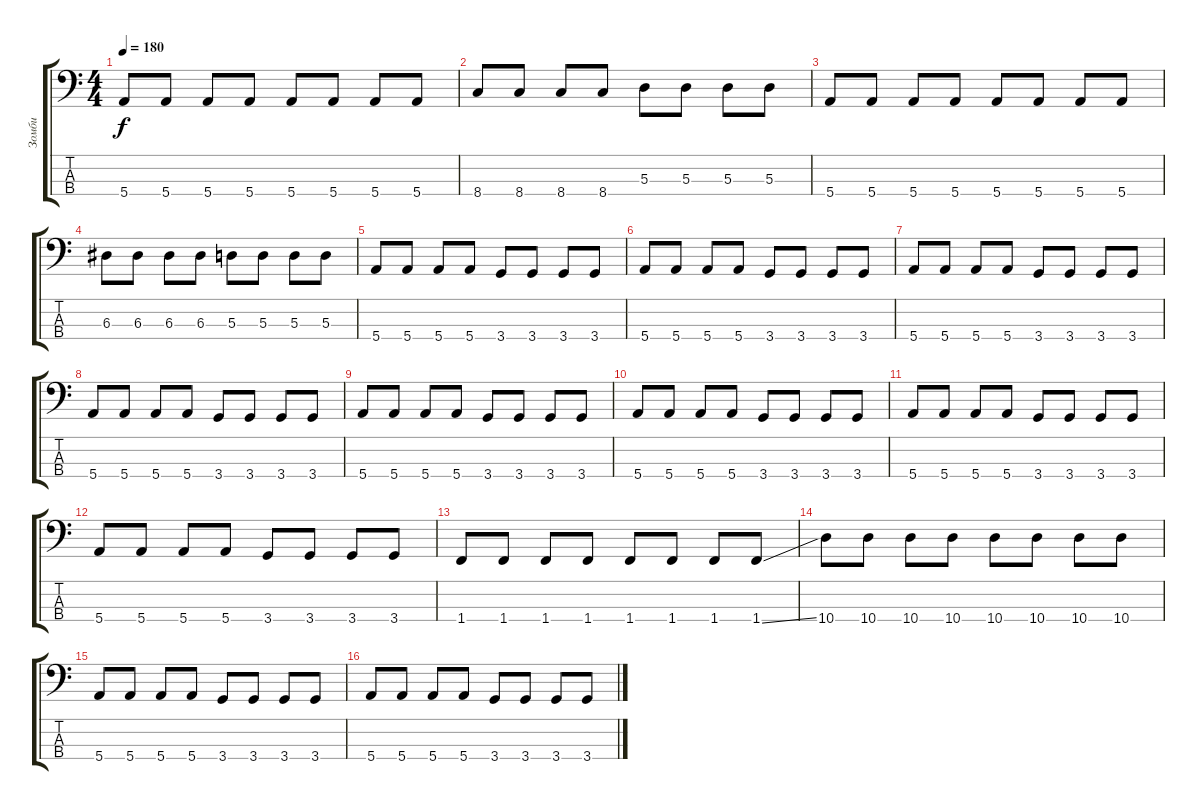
\track ("Зомби" "Зомби") {instrument slapbass2}
\staff {score tabs}
\tuning (G2 D2 A1 E1) {hide}
\ts (4 4)
\tempo 180
\clef f4
\ks c
5.4.8{dy f} 5.4.8 5.4.8 5.4.8 5.4.8 5.4.8 5.4.8 5.4.8 |
8.4.8 8.4.8 8.4.8 8.4.8 5.3.8 5.3.8 5.3.8 5.3.8 |
5.4.8 5.4.8 5.4.8 5.4.8 5.4.8 5.4.8 5.4.8 5.4.8 |
6.3.8 6.3.8 6.3.8 6.3.8 5.3.8 5.3.8 5.3.8 5.3.8 |
5.4.8 5.4.8 5.4.8 5.4.8 3.4.8 3.4.8 3.4.8 3.4.8 |
5.4.8 5.4.8 5.4.8 5.4.8 3.4.8 3.4.8 3.4.8 3.4.8 |
5.4.8 5.4.8 5.4.8 5.4.8 3.4.8 3.4.8 3.4.8 3.4.8 |
5.4.8 5.4.8 5.4.8 5.4.8 3.4.8 3.4.8 3.4.8 3.4.8 |
5.4.8 5.4.8 5.4.8 5.4.8 3.4.8 3.4.8 3.4.8 3.4.8 |
5.4.8 5.4.8 5.4.8 5.4.8 3.4.8 3.4.8 3.4.8 3.4.8 |
5.4.8 5.4.8 5.4.8 5.4.8 3.4.8 3.4.8 3.4.8 3.4.8 |
5.4.8 5.4.8 5.4.8 5.4.8 3.4.8 3.4.8 3.4.8 3.4.8 |
1.4.8 1.4.8 1.4.8 1.4.8 1.4.8 1.4.8 1.4.8 1.4{ss}.8 |
10.4.8 10.4.8 10.4.8 10.4.8 10.4.8 10.4.8 10.4.8 10.4.8 |
5.4.8 5.4.8 5.4.8 5.4.8 3.4.8 3.4.8 3.4.8 3.4.8 |
5.4.8 5.4.8 5.4.8 5.4.8 3.4.8 3.4.8 3.4.8 3.4.8
